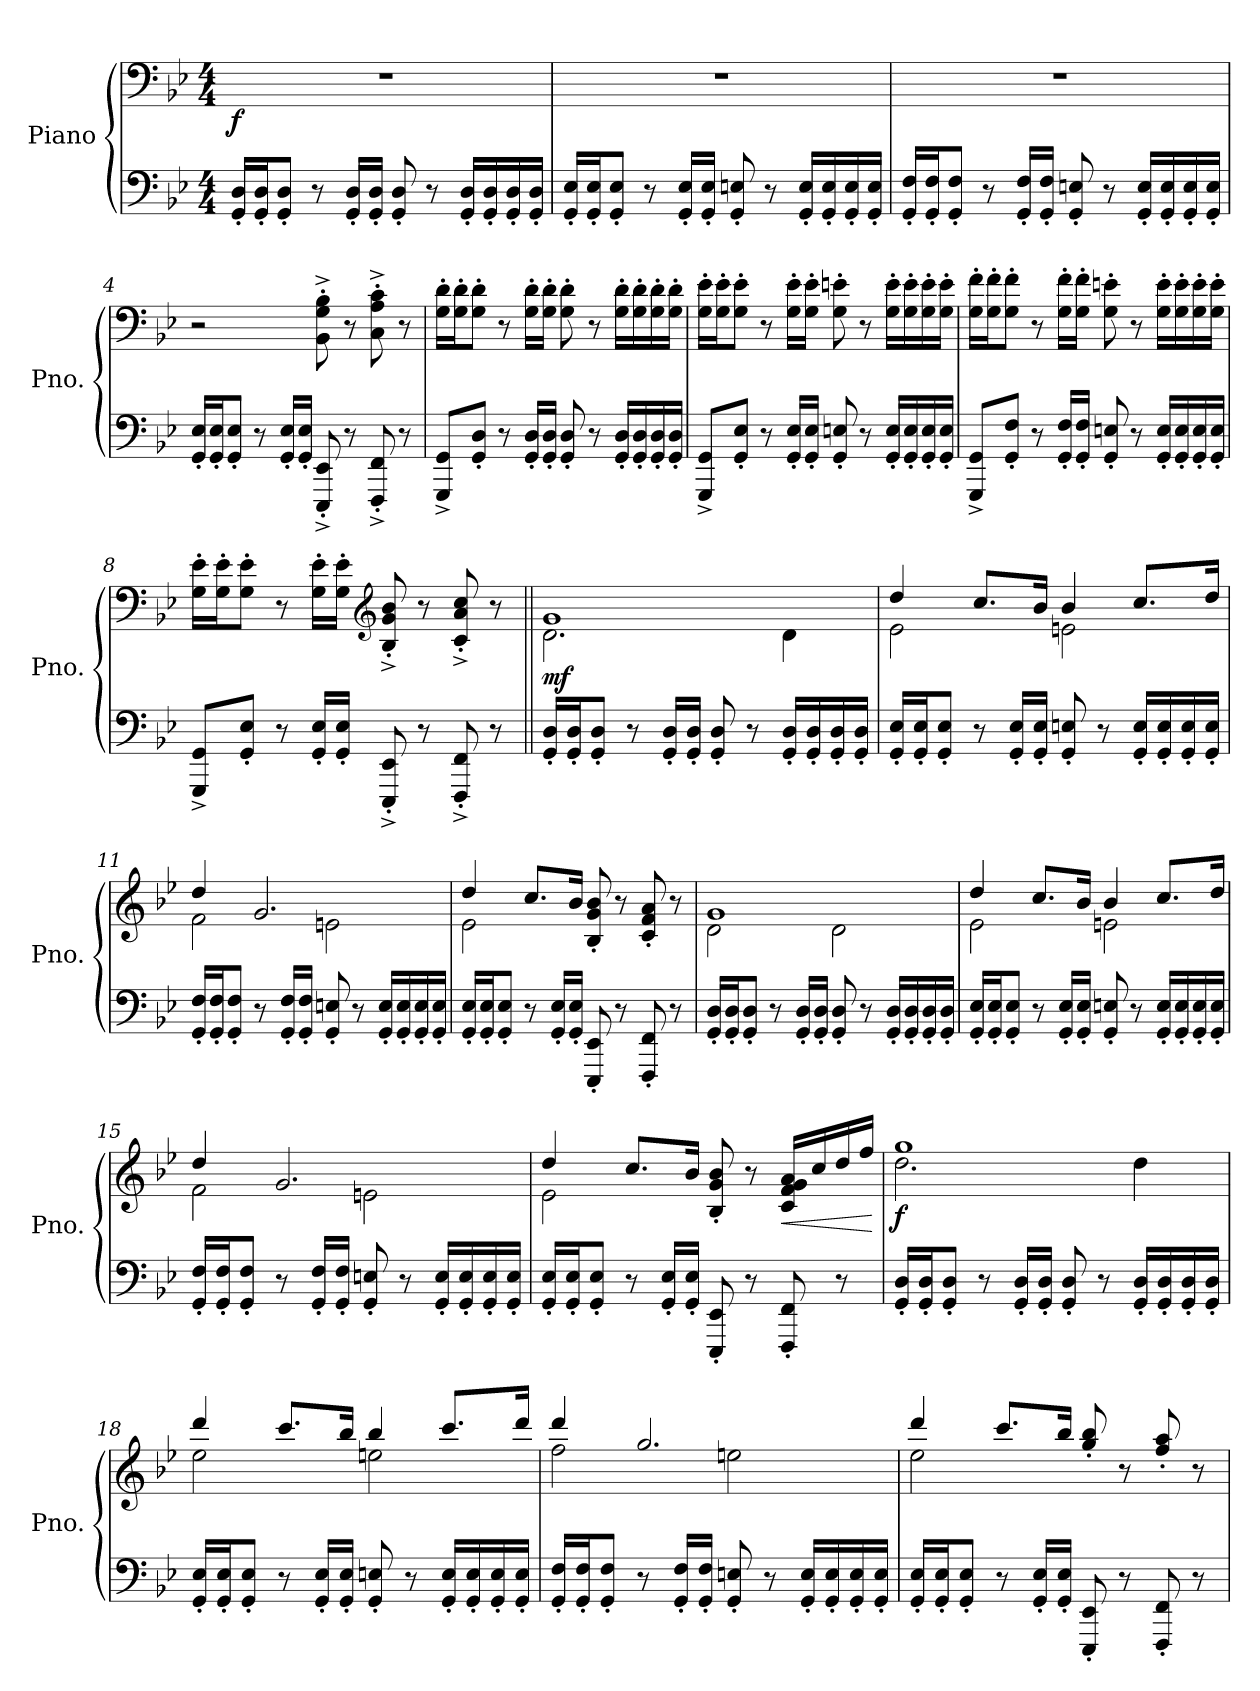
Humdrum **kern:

**kern	**kern	**dynam
*part1	*part1	*part1
*staff2	*staff1	*staff1/2
*I"Piano	*	*
*I'Pno.	*	*
*clefF4	*clefF4	*
*k[b-e-]	*k[b-e-]	*
*M4/4	*M4/4	*
*MM120	*MM120	*
=1	=1	=1
!	!	!LO:DY:b
16GG/' 16D/'LL	1r	f
16GG/' 16D/'J	.	.
8GG/' 8D/'J	.	.
8r	.	.
16GG/' 16D/'LL	.	.
16GG/' 16D/'JJ	.	.
8GG/' 8D/'	.	.
8r	.	.
16GG/' 16D/'LL	.	.
16GG/' 16D/'	.	.
16GG/' 16D/'	.	.
16GG/' 16D/'JJ	.	.
=2	=2	=2
16GG/' 16E-/'LL	1r	.
16GG/' 16E-/'J	.	.
8GG/' 8E-/'J	.	.
8r	.	.
16GG/' 16E-/'LL	.	.
16GG/' 16E-/'JJ	.	.
8GG/' 8En/'	.	.
8r	.	.
16GG/' 16E/'LL	.	.
16GG/' 16E/'	.	.
16GG/' 16E/'	.	.
16GG/' 16E/'JJ	.	.
=3	=3	=3
16GG/' 16F/'LL	1r	.
16GG/' 16F/'J	.	.
8GG/' 8F/'J	.	.
8r	.	.
16GG/' 16F/'LL	.	.
16GG/' 16F/'JJ	.	.
8GG/' 8En/'	.	.
8r	.	.
16GG/' 16E/'LL	.	.
16GG/' 16E/'	.	.
16GG/' 16E/'	.	.
16GG/' 16E/'JJ	.	.
!!LO:LB:g=z
=4	=4	=4
16GG/' 16E-/'LL	2r	.
16GG/' 16E-/'J	.	.
8GG/' 8E-/'J	.	.
8r	.	.
16GG/' 16E-/'LL	.	.
16GG/' 16E-/'JJ	.	.
8EEE-/^' 8EE-/^'	8BB-\^' 8G\^' 8B-\^'	.
8r	8r	.
8FFF/^' 8FF/^'	8C\^' 8A\^' 8c\^'	.
8r	8r	.
=5	=5	=5
8GGG/^ 8GG/^L	16G\' 16d\'LL	.
.	16G\' 16d\'J	.
8GG/' 8D/'J	8G\' 8d\'J	.
8r	8r	.
16GG/' 16D/'LL	16G\' 16d\'LL	.
16GG/' 16D/'JJ	16G\' 16d\'JJ	.
8GG/' 8D/'	8G\' 8d\'	.
8r	8r	.
16GG/' 16D/'LL	16G\' 16d\'LL	.
16GG/' 16D/'	16G\' 16d\'	.
16GG/' 16D/'	16G\' 16d\'	.
16GG/' 16D/'JJ	16G\' 16d\'JJ	.
=6	=6	=6
8GGG/^ 8GG/^L	16G\' 16e-\'LL	.
.	16G\' 16e-\'J	.
8GG/' 8E-/'J	8G\' 8e-\'J	.
8r	8r	.
16GG/' 16E-/'LL	16G\' 16e-\'LL	.
16GG/' 16E-/'JJ	16G\' 16e-\'JJ	.
8GG/' 8En/'	8G\' 8en\'	.
8r	8r	.
16GG/' 16E/'LL	16G\' 16e\'LL	.
16GG/' 16E/'	16G\' 16e\'	.
16GG/' 16E/'	16G\' 16e\'	.
16GG/' 16E/'JJ	16G\' 16e\'JJ	.
!!LO:LB:g=z
=7	=7	=7
8GGG/^ 8GG/^L	16G\' 16f\'LL	.
.	16G\' 16f\'J	.
8GG/' 8F/'J	8G\' 8f\'J	.
8r	8r	.
16GG/' 16F/'LL	16G\' 16f\'LL	.
16GG/' 16F/'JJ	16G\' 16f\'JJ	.
8GG/' 8En/'	8G\' 8en\'	.
8r	8r	.
16GG/' 16E/'LL	16G\' 16e\'LL	.
16GG/' 16E/'	16G\' 16e\'	.
16GG/' 16E/'	16G\' 16e\'	.
16GG/' 16E/'JJ	16G\' 16e\'JJ	.
=8	=8	=8
8GGG/^ 8GG/^L	16G\' 16e-\'LL	.
.	16G\' 16e-\'J	.
8GG/' 8E-/'J	8G\' 8e-\'J	.
8r	8r	.
16GG/' 16E-/'LL	16G\' 16e-\'LL	.
16GG/' 16E-/'JJ	16G\' 16e-\'JJ	.
*	*clefG2	*
8EEE-/^' 8EE-/^'	8B-/^' 8g/^' 8b-/^'	.
8r	8r	.
8FFF/^' 8FF/^'	8c/^' 8a/^' 8cc/^'	.
8r	8r	.
=9||	=9||	=9||
*	*^	*
!	!	!	!LO:DY:a=2
16GG/' 16D/'LL	1g	2.d\	mf
16GG/' 16D/'J	.	.	.
8GG/' 8D/'J	.	.	.
8r	.	.	.
16GG/' 16D/'LL	.	.	.
16GG/' 16D/'JJ	.	.	.
8GG/' 8D/'	.	.	.
8r	.	.	.
16GG/' 16D/'LL	.	4d\	.
16GG/' 16D/'	.	.	.
16GG/' 16D/'	.	.	.
16GG/' 16D/'JJ	.	.	.
!!LO:LB:g=z	!!
=10	=10	=10	=10
16GG/' 16E-/'LL	4dd/	2e-\	.
16GG/' 16E-/'J	.	.	.
8GG/' 8E-/'J	.	.	.
8r	8.cc/L	.	.
16GG/' 16E-/'LL	.	.	.
16GG/' 16E-/'JJ	16b-/Jk	.	.
8GG/' 8En/'	4b-/	2en\	.
8r	.	.	.
16GG/' 16E/'LL	8.cc/L	.	.
16GG/' 16E/'	.	.	.
16GG/' 16E/'	.	.	.
16GG/' 16E/'JJ	16dd/Jk	.	.
=11	=11	=11	=11
16GG/' 16F/'LL	4dd/	2f\	.
16GG/' 16F/'J	.	.	.
8GG/' 8F/'J	.	.	.
8r	2.g/	.	.
16GG/' 16F/'LL	.	.	.
16GG/' 16F/'JJ	.	.	.
8GG/' 8En/'	.	2en\	.
8r	.	.	.
16GG/' 16E/'LL	.	.	.
16GG/' 16E/'	.	.	.
16GG/' 16E/'	.	.	.
16GG/' 16E/'JJ	.	.	.
=12	=12	=12	=12
16GG/' 16E-/'LL	4dd/	2e-\	.
16GG/' 16E-/'J	.	.	.
8GG/' 8E-/'J	.	.	.
8r	8.cc/L	.	.
16GG/' 16E-/'LL	.	.	.
16GG/' 16E-/'JJ	16b-/Jk	.	.
8EEE-/' 8EE-/'	8B-/' 8g/' 8b-/'	2ryy	.
8r	8r	.	.
8FFF/' 8FF/'	8c/' 8f/' 8a/'	.	.
8r	8r	.	.
!!LO:LB:g=z	!!
=13	=13	=13	=13
16GG/' 16D/'LL	1g	2d\	.
16GG/' 16D/'J	.	.	.
8GG/' 8D/'J	.	.	.
8r	.	.	.
16GG/' 16D/'LL	.	.	.
16GG/' 16D/'JJ	.	.	.
8GG/' 8D/'	.	2d\	.
8r	.	.	.
16GG/' 16D/'LL	.	.	.
16GG/' 16D/'	.	.	.
16GG/' 16D/'	.	.	.
16GG/' 16D/'JJ	.	.	.
=14	=14	=14	=14
16GG/' 16E-/'LL	4dd/	2e-\	.
16GG/' 16E-/'J	.	.	.
8GG/' 8E-/'J	.	.	.
8r	8.cc/L	.	.
16GG/' 16E-/'LL	.	.	.
16GG/' 16E-/'JJ	16b-/Jk	.	.
8GG/' 8En/'	4b-/	2en\	.
8r	.	.	.
16GG/' 16E/'LL	8.cc/L	.	.
16GG/' 16E/'	.	.	.
16GG/' 16E/'	.	.	.
16GG/' 16E/'JJ	16dd/Jk	.	.
=15	=15	=15	=15
16GG/' 16F/'LL	4dd/	2f\	.
16GG/' 16F/'J	.	.	.
8GG/' 8F/'J	.	.	.
8r	2.g/	.	.
16GG/' 16F/'LL	.	.	.
16GG/' 16F/'JJ	.	.	.
8GG/' 8En/'	.	2en\	.
8r	.	.	.
16GG/' 16E/'LL	.	.	.
16GG/' 16E/'	.	.	.
16GG/' 16E/'	.	.	.
16GG/' 16E/'JJ	.	.	.
!!LO:PB:g=z	!!
=16	=16	=16	=16
16GG/' 16E-/'LL	4dd/	2e-\	.
16GG/' 16E-/'J	.	.	.
8GG/' 8E-/'J	.	.	.
8r	8.cc/L	.	.
16GG/' 16E-/'LL	.	.	.
16GG/' 16E-/'JJ	16b-/Jk	.	.
8EEE-/' 8EE-/'	8B-/' 8g/' 8b-/'	2ryy	.
8r	8r	.	.
!	!	!	!LO:HP:b
8FFF/' 8FF/'	16c/ 16f/ 16g/ 16a/LL	.	<
.	16cc/	.	.
8r	16dd/	.	.
.	16ff/JJ	.	.
*	*v	*v	*
.	.	[
=17	=17	=17
*	*^	*
!	!	!	!LO:DY:b
16GG/' 16D/'LL	1gg	2.dd\	f
16GG/' 16D/'J	.	.	.
8GG/' 8D/'J	.	.	.
8r	.	.	.
16GG/' 16D/'LL	.	.	.
16GG/' 16D/'JJ	.	.	.
8GG/' 8D/'	.	.	.
8r	.	.	.
16GG/' 16D/'LL	.	4dd\	.
16GG/' 16D/'	.	.	.
16GG/' 16D/'	.	.	.
16GG/' 16D/'JJ	.	.	.
=18	=18	=18	=18
16GG/' 16E-/'LL	4ddd/	2ee-\	.
16GG/' 16E-/'J	.	.	.
8GG/' 8E-/'J	.	.	.
8r	8.ccc/L	.	.
16GG/' 16E-/'LL	.	.	.
16GG/' 16E-/'JJ	16bb-/Jk	.	.
8GG/' 8En/'	4bb-/	2een\	.
8r	.	.	.
16GG/' 16E/'LL	8.ccc/L	.	.
16GG/' 16E/'	.	.	.
16GG/' 16E/'	.	.	.
16GG/' 16E/'JJ	16ddd/Jk	.	.
!!LO:LB:g=z	!!
=19	=19	=19	=19
16GG/' 16F/'LL	4ddd/	2ff\	.
16GG/' 16F/'J	.	.	.
8GG/' 8F/'J	.	.	.
8r	2.gg/	.	.
16GG/' 16F/'LL	.	.	.
16GG/' 16F/'JJ	.	.	.
8GG/' 8En/'	.	2een\	.
8r	.	.	.
16GG/' 16E/'LL	.	.	.
16GG/' 16E/'	.	.	.
16GG/' 16E/'	.	.	.
16GG/' 16E/'JJ	.	.	.
=20	=20	=20	=20
16GG/' 16E-/'LL	4ddd/	2ee-\	.
16GG/' 16E-/'J	.	.	.
8GG/' 8E-/'J	.	.	.
8r	8.ccc/L	.	.
16GG/' 16E-/'LL	.	.	.
16GG/' 16E-/'JJ	16bb-/Jk	.	.
8EEE-/' 8EE-/'	8gg/' 8bb-/'	2ryy	.
8r	8r	.	.
8FFF/' 8FF/'	8ff/' 8aa/'	.	.
8r	8r	.	.
*	*v	*v	*
=	=	=
*-	*-	*-
